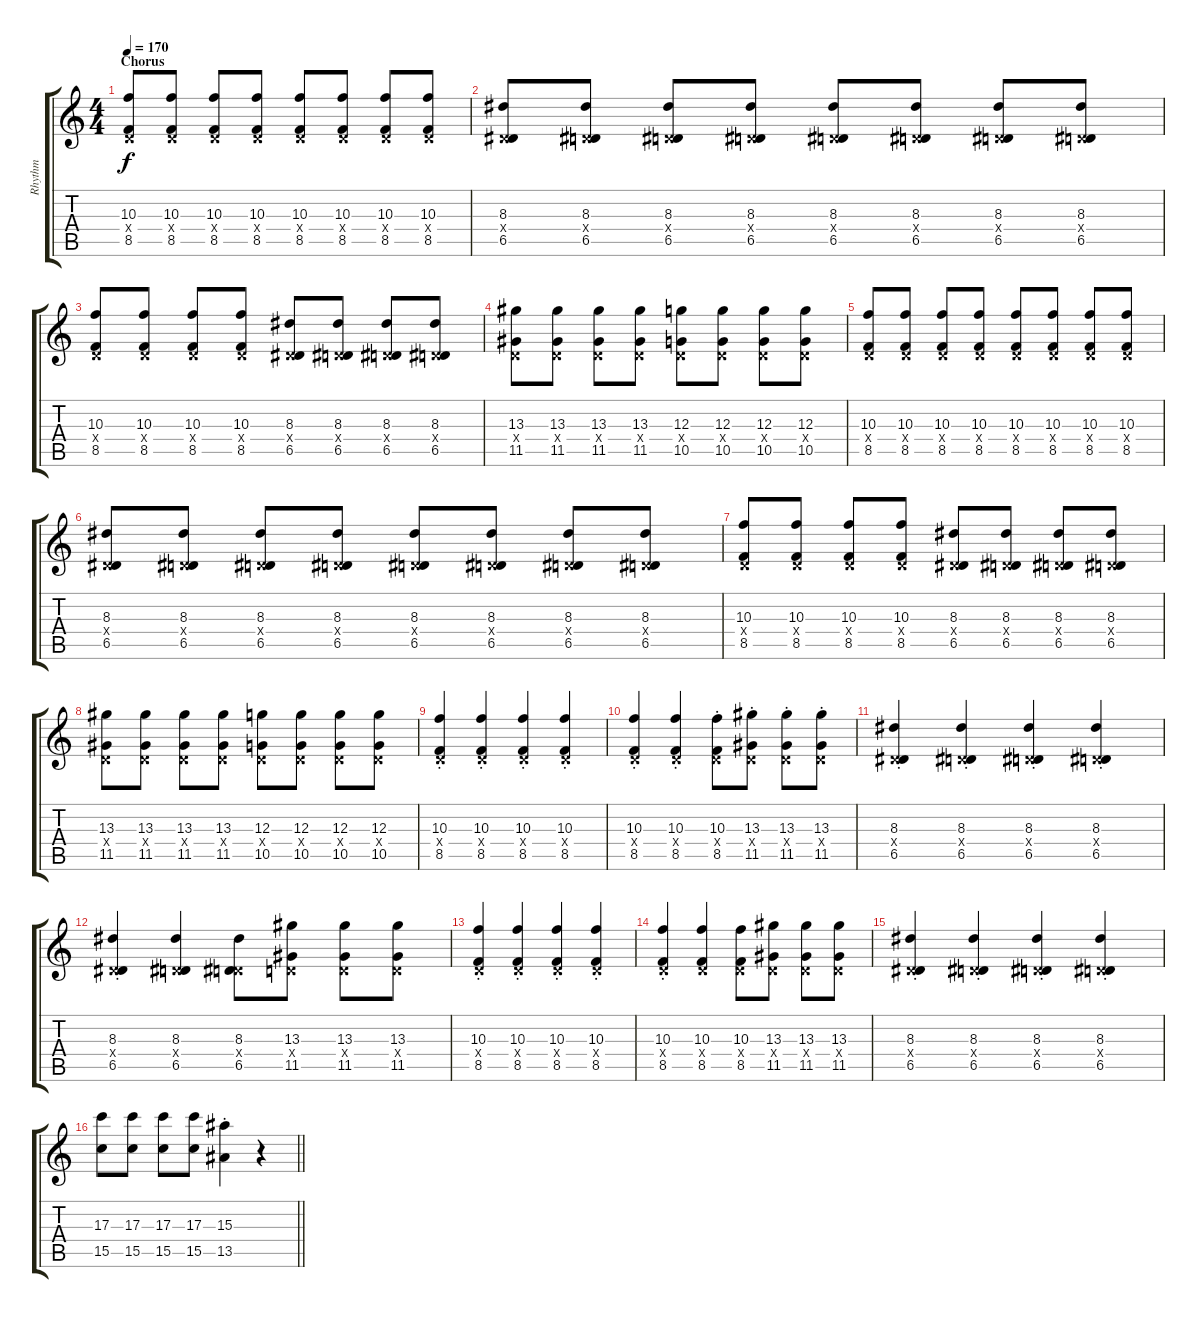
\track ("Rhythm" "Rhythm") {instrument distortionguitar}
\staff {score tabs}
\tuning (E4 B3 G3 D3 A2 D2) {hide}
\ts (4 4)
\section ("" "Chorus")
\tempo 170
\clef g2
\ks c
(10.3 0.4{x} 8.5).8{dy f} (10.3 0.4{x} 8.5).8 (10.3 0.4{x} 8.5).8 (10.3 0.4{x} 8.5).8 (10.3 0.4{x} 8.5).8 (10.3 0.4{x} 8.5).8 (10.3 0.4{x} 8.5).8 (10.3 0.4{x} 8.5).8 |
(8.3 0.4{x} 6.5).8 (8.3 0.4{x} 6.5).8 (8.3 0.4{x} 6.5).8 (8.3 0.4{x} 6.5).8 (8.3 0.4{x} 6.5).8 (8.3 0.4{x} 6.5).8 (8.3 0.4{x} 6.5).8 (8.3 0.4{x} 6.5).8 |
(10.3 0.4{x} 8.5).8 (10.3 0.4{x} 8.5).8 (10.3 0.4{x} 8.5).8 (10.3 0.4{x} 8.5).8 (8.3 0.4{x} 6.5).8 (8.3 0.4{x} 6.5).8 (8.3 0.4{x} 6.5).8 (8.3 0.4{x} 6.5).8 |
(13.3 0.4{x} 11.5).8 (13.3 0.4{x} 11.5).8 (13.3 0.4{x} 11.5).8 (13.3 0.4{x} 11.5).8 (12.3 0.4{x} 10.5).8 (12.3 0.4{x} 10.5).8 (12.3 0.4{x} 10.5).8 (12.3 0.4{x} 10.5).8 |
(10.3 0.4{x} 8.5).8 (10.3 0.4{x} 8.5).8 (10.3 0.4{x} 8.5).8 (10.3 0.4{x} 8.5).8 (10.3 0.4{x} 8.5).8 (10.3 0.4{x} 8.5).8 (10.3 0.4{x} 8.5).8 (10.3 0.4{x} 8.5).8 |
(8.3 0.4{x} 6.5).8 (8.3 0.4{x} 6.5).8 (8.3 0.4{x} 6.5).8 (8.3 0.4{x} 6.5).8 (8.3 0.4{x} 6.5).8 (8.3 0.4{x} 6.5).8 (8.3 0.4{x} 6.5).8 (8.3 0.4{x} 6.5).8 |
(10.3 0.4{x} 8.5).8 (10.3 0.4{x} 8.5).8 (10.3 0.4{x} 8.5).8 (10.3 0.4{x} 8.5).8 (8.3 0.4{x} 6.5).8 (8.3 0.4{x} 6.5).8 (8.3 0.4{x} 6.5).8 (8.3 0.4{x} 6.5).8 |
(13.3 0.4{x} 11.5).8 (13.3 0.4{x} 11.5).8 (13.3 0.4{x} 11.5).8 (13.3 0.4{x} 11.5).8 (12.3 0.4{x} 10.5).8 (12.3 0.4{x} 10.5).8 (12.3 0.4{x} 10.5).8 (12.3 0.4{x} 10.5).8 |
(10.3{st} 0.4{x} 8.5{st}).4 (10.3{st} 0.4{x} 8.5{st}).4 (10.3{st} 0.4{x} 8.5{st}).4 (10.3{st} 0.4{x} 8.5{st}).4 |
(10.3{st} 0.4{x} 8.5{st}).4 (10.3{st} 0.4{x} 8.5{st}).4 (10.3{st} 0.4{x} 8.5{st}).8 (13.3{st} 0.4{x} 11.5{st}).8 (13.3{st} 0.4{x} 11.5{st}).8 (13.3{st} 0.4{x} 11.5{st}).8 |
(8.3{st} 0.4{x} 6.5{st}).4 (8.3{st} 0.4{x} 6.5{st}).4 (8.3{st} 0.4{x} 6.5{st}).4 (8.3{st} 0.4{x} 6.5{st}).4 |
(8.3{st} 0.4{x} 6.5{st}).4 (8.3 0.4{x} 6.5).4 (8.3 0.4{x} 6.5).8 (13.3 0.4{x} 11.5).8 (13.3 0.4{x} 11.5).8 (13.3 0.4{x} 11.5).8 |
(10.3{st} 0.4{x} 8.5{st}).4 (10.3{st} 0.4{x} 8.5{st}).4 (10.3{st} 0.4{x} 8.5{st}).4 (10.3{st} 0.4{x} 8.5{st}).4 |
(10.3{st} 0.4{x} 8.5{st}).4 (10.3 0.4{x} 8.5).4 (10.3 0.4{x} 8.5).8 (13.3 0.4{x} 11.5).8 (13.3 0.4{x} 11.5).8 (13.3 0.4{x} 11.5).8 |
(8.3{st} 0.4{x} 6.5{st}).4 (8.3{st} 0.4{x} 6.5{st}).4 (8.3{st} 0.4{x} 6.5{st}).4 (8.3{st} 0.4{x} 6.5{st}).4 |
\barLineRight lightlight
(17.3 15.5).8 (17.3 15.5).8 (17.3 15.5).8 (17.3 15.5).8 (15.3{st} 13.5{st}).4 r.4
